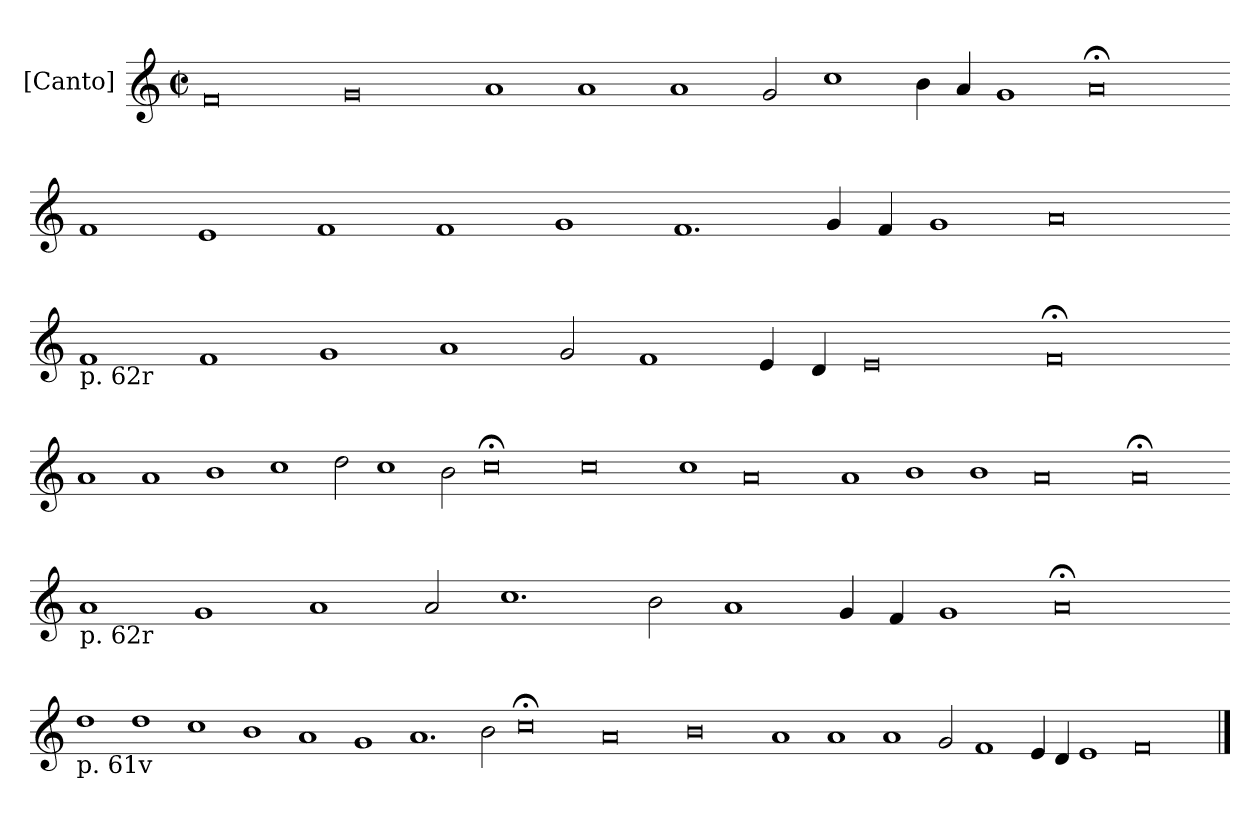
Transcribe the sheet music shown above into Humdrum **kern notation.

**kern
*part1
*staff1
*I"[Canto]
*clefG2
*k[]
*M2/1
*met(c|)
=
0f
0g
1a
1a
1a
2g
1cc
4b
4a
1g
0a;<
=-
1f
1e
1f
1f
1g
1.f
4g
4f
1g
0a
=-
!LO:TX:b:t=p. 62r
1f
1f
1g
1a
2g
1f
4e
4d
0e
0f;<
=-
1a
1a
1b
1cc
2dd
1cc
2b
0cc;<
0cc
1cc
0a
1a
1b
1b
0a
0a;<
=-
!LO:TX:b:t=p. 62r
1a
1g
1a
2a
1.cc
2b
1a
4g
4f
1g
0a;<
=-
!LO:TX:b:t=p. 61v
1dd
1dd
1cc
1b
1a
1g
1.a
2b
0cc;<
0a
0b
1a
1a
1a
2g
1f
4e
4d
1e
0f
==
*-
